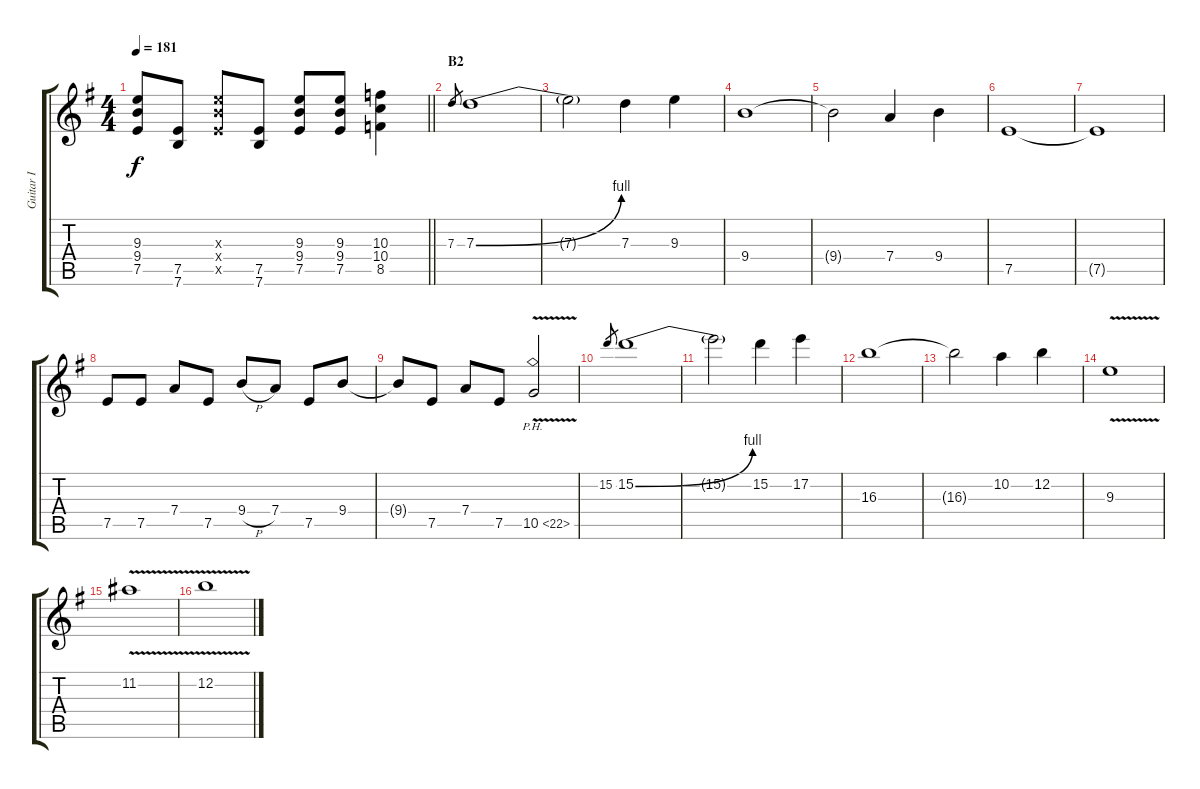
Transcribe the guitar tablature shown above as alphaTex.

\track ("Guitar I" "Guitar I") {instrument distortionguitar}
\staff {score tabs}
\tuning (E4 B3 G3 D3 A2 E2) {hide}
\ts (4 4)
\tempo 181
\clef g2
\barLineRight lightlight
\ks g
(9.3 9.4 7.5).8{dy f} (7.5 7.6).8 (9.3{x} 9.4{x} 7.5{x}).8 (7.5 7.6).8 (9.3 9.4 7.5).8 (9.3 9.4 7.5).8 (10.3 10.4 8.5).4 |
\section ("" "B2")
7.3.8{gr} 7.3{be (bend 0 0 60 4)}.1 |
7.3{t}.2 7.3.4 9.3.4 |
9.4.1 |
9.4{t}.2 7.4.4 9.4.4 |
7.5.1 |
7.5{t}.1 |
7.5.8 7.5.8 7.4.8 7.5.8 9.4{h}.8 7.4.8 7.5.8 9.4.8 |
9.4{t}.8 7.5.8 7.4.8 7.5.8 10.5{ph 12 v}.2 |
15.2.8{gr} 15.2{be (bend 0 0 60 4)}.1 |
15.2{t}.2 15.2.4 17.2.4 |
16.3.1 |
16.3{t}.2 10.2.4 12.2.4 |
9.3{v}.1 |
11.2{v}.1 |
12.2{v}.1
